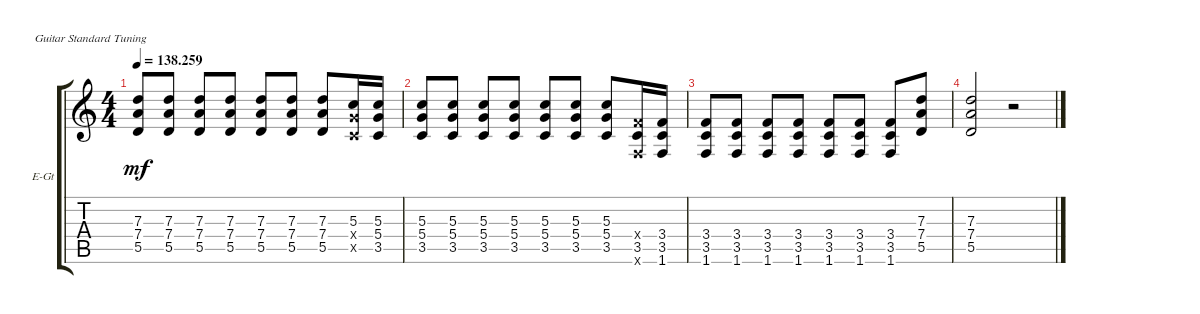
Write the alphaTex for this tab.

\bracketExtendMode groupsimilarinstruments
\firstSystemTrackNameOrientation horizontal
\otherSystemsTrackNameOrientation horizontal
\track ("Black Francis" "E-Gt") {instrument overdrivenguitar}
\staff {score tabs}
\tuning (E4 B3 G3 D3 A2 E2)
\ts (4 4)
\tempo
138.259
\accidentals auto
\clef g2
\ottava regular
\simile none
\scale
0.333333
\ks c
(5.5 7.4 7.3).8{dy mf} (5.5 7.4 7.3).8 (5.5 7.4 7.3).8 (5.5 7.4 7.3).8 (5.5 7.4 7.3).8 (5.5 7.4 7.3).8 (5.5 7.4 7.3).8 (5.4{x} 5.3 3.5{x}).16 (3.5 5.4 5.3).16 |
\scale
0.333333 (3.5 5.4 5.3).8 (3.5 5.4 5.3).8 (3.5 5.4 5.3).8 (3.5 5.4 5.3).8 (3.5 5.4 5.3).8 (3.5 5.4 5.3).8 (3.5 5.4 5.3).8 (1.6{x} 3.5 3.4{x}).16 (1.6 3.5 3.4).16 |
(1.6 3.5 3.4).8 (1.6 3.5 3.4).8 (1.6 3.5 3.4).8 (1.6 3.5 3.4).8 (1.6 3.5 3.4).8 (1.6 3.5 3.4).8 (1.6 3.5 3.4).8 (7.4 7.3 5.5).8 |
(5.5 7.4 7.3).2 r.2
